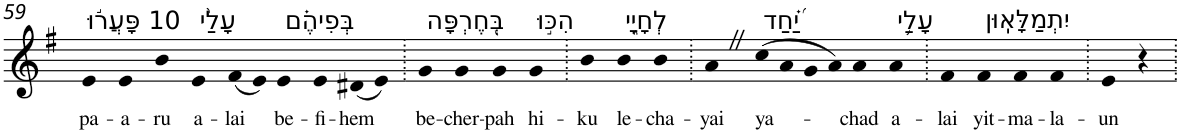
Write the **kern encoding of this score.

**kern	**text
*part1	*part1
*staff1	*staff1
*I"Piano	*
*I'Pno	*
!!LO:PB:g=z
*clefG2	*
*k[f#]	*
*G:	*
=59	=59
!LO:TX:a:t=10 פָּעֲר֬וּ	!
!	!LO:LY:b
4e	pa-
!	!LO:LY:b
4e	-a-
!	!LO:LY:b
4b	-ru
!LO:TX:a:t=עָלַ֨י	!
!	!LO:LY:b
4e	a-
!	!LO:LY:b
(8f#	-lai
8e)	.
!LO:TX:a:t=בְּפִיהֶ֗ם	!
!	!LO:LY:b
4e	be-
!	!LO:LY:b
4e	-fi-
!	!LO:LY:b
(8d#X	-hem
8e)	.
=60.	=60.
!LO:TX:a:t=בְּ֭חֶרְפָּה	!
!	!LO:LY:b
4g	be-
!	!LO:LY:b
4g	-cher-
!	!LO:LY:b
4g	-pah
!LO:TX:a:t=הִכּ֣וּ	!
!	!LO:LY:b
4g	hi-
=61.	=61.
!	!LO:LY:b
4b	-ku
!LO:TX:a:t=לְחָיָ֑י	!
!	!LO:LY:b
4b	le-
!	!LO:LY:b
4b	-cha-
=62.	=62.
!	!LO:LY:b
4aZ	-yai
!LO:TX:a:t=יַ֝֗חַד	!
!	!LO:LY:b
(8cc	ya-
8a	.
8g	.
8a)	.
!	!LO:LY:b
4a	-chad
!LO:TX:a:t=עָלַ֥י	!
!	!LO:LY:b
4a	a-
=63.	=63.
!	!LO:LY:b
4f#	-lai
!LO:TX:a:t=יִתְמַלָּאֽוּן	!
!	!LO:LY:b
4f#	yit-
!	!LO:LY:b
4f#	-ma-
!	!LO:LY:b
4f#	-la-
=64.	=64.
!	!LO:LY:b
4e	-un
4r	.
=.	=.
*-	*-
